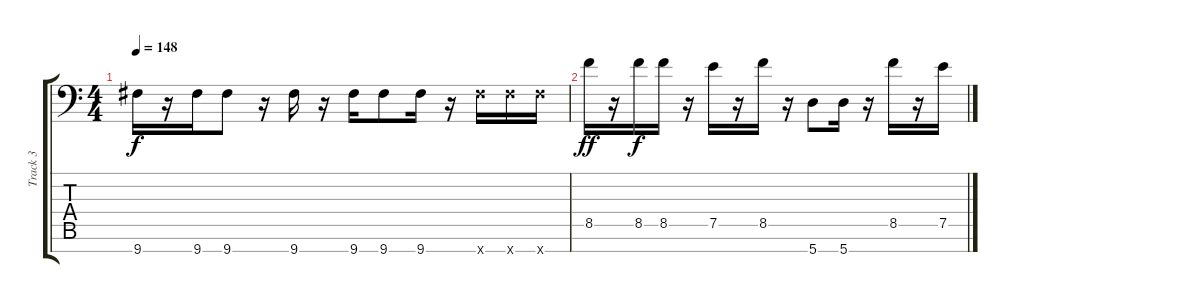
\track ("Track 3" "Track 3") {instrument distortionguitar}
\staff {score tabs}
\tuning (E4 B3 G3 D3 A2 E2 A1) {hide}
\ts (4 4)
\tempo 148
\clef f4
\ks c
9.7.16{dy f instrument distortionguitar} r.16 9.7.16 9.7.8 r.16 9.7.16 r.16 9.7.16 9.7.8 9.7.16 r.16 9.7{x}.16 9.7{x}.16 9.7{x}.16 |
8.5.16{dy ff} r.16 8.5.16{dy f} 8.5.16 r.16 7.5.16 r.16 8.5.16 r.16 5.7.8 5.7.16 r.16 8.5.16 r.16 7.5.16
